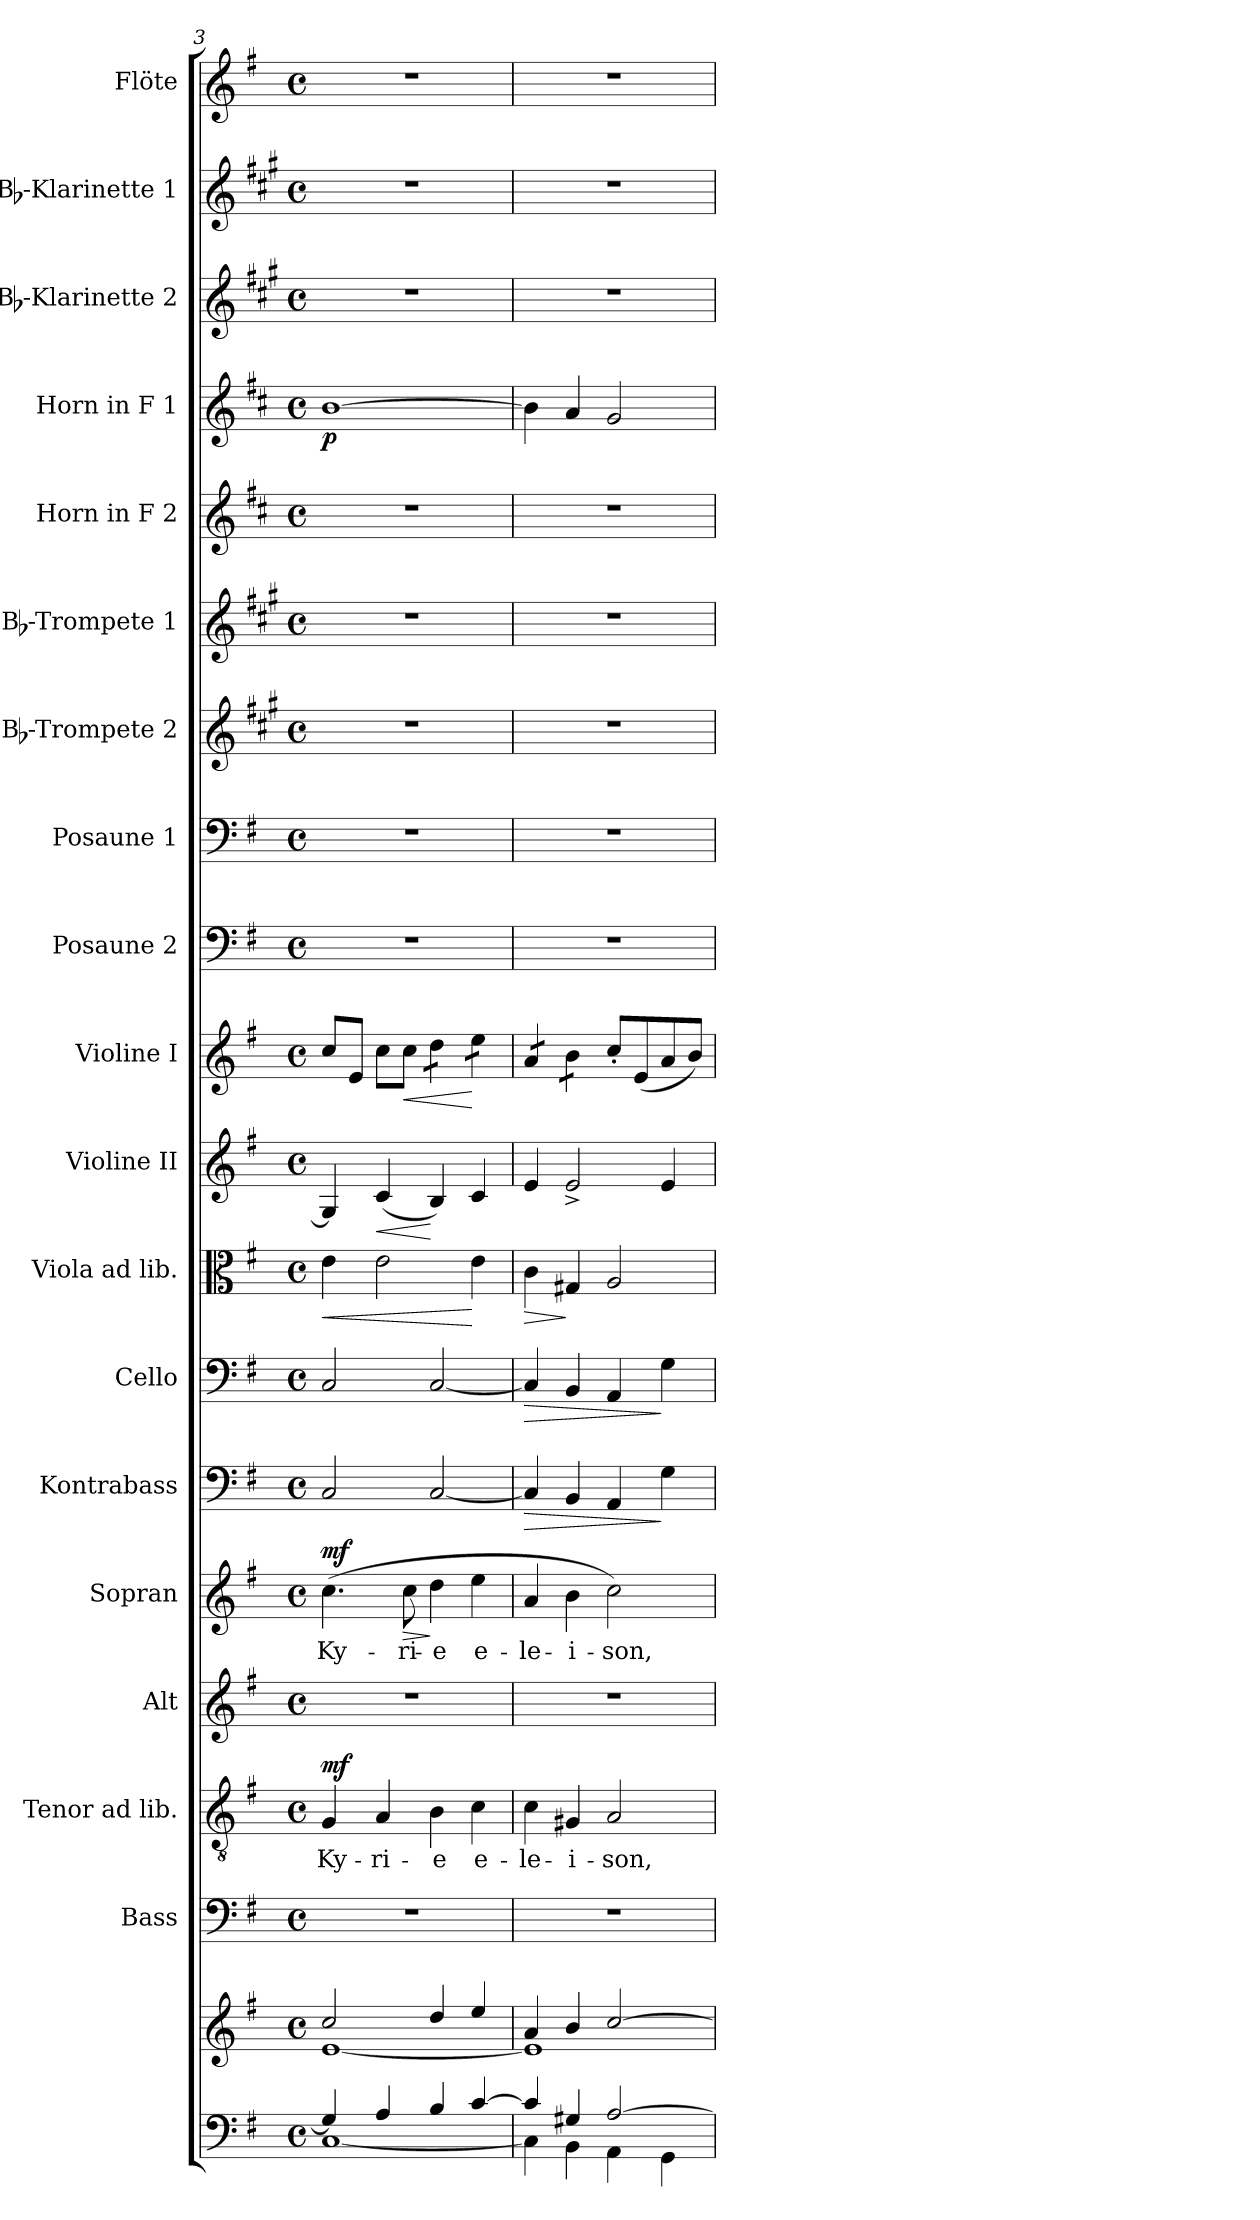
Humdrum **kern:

**kern	**kern	**kern	**kern	**text	**dynam	**kern	**kern	**text	**dynam	**kern	**dynam	**kern	**dynam	**kern	**dynam	**kern	**dynam	**kern	**dynam	**kern	**kern	**kern	**kern	**kern	**kern	**dynam	**kern	**kern	**kern
*part19	*part19	*part18	*part17	*part17	*part17	*part16	*part15	*part15	*part15	*part14	*part14	*part13	*part13	*part12	*part12	*part11	*part11	*part10	*part10	*part9	*part8	*part7	*part6	*part5	*part4	*part4	*part3	*part2	*part1
*staff20	*staff19	*staff18	*staff17	*staff17	*staff17	*staff16	*staff15	*staff15	*staff15	*staff14	*staff14	*staff13	*staff13	*staff12	*staff12	*staff11	*staff11	*staff10	*staff10	*staff9	*staff8	*staff7	*staff6	*staff5	*staff4	*staff4	*staff3	*staff2	*staff1
*	*	*I"Bass	*I"Tenor ad lib.	*	*	*I"Alt	*I"Sopran	*	*	*I"Kontrabass	*	*I"Cello	*	*I"Viola ad lib.	*	*I"Violine II	*	*I"Violine I	*	*I"Posaune 2	*I"Posaune 1	*I"Bb-Trompete 2	*I"Bb-Trompete 1	*I"Horn in F 2	*I"Horn in F 1	*	*I"Bb-Klarinette 2	*I"Bb-Klarinette 1	*I"Flöte
*	*	*I'B.	*I'T.	*	*	*I'A.	*I'S.	*	*	*I'Kb.	*	*	*	*I'Vla.	*	*I'Vl. II	*	*I'Vl. I	*	*I'Pos. 2	*I'Pos. 1	*I'Bb Trp. 2	*I'Bb Trp. 1	*	*	*	*I'Bb Kl. 2	*I'Bb Kl. 1	*I'Fl.
*clefF4	*clefG2	*clefF4	*clefGv2	*	*	*clefG2	*clefG2	*	*	*clefF4	*	*clefF4	*	*clefC3	*	*clefG2	*	*clefG2	*	*clefF4	*clefF4	*clefG2	*clefG2	*clefG2	*clefG2	*	*clefG2	*clefG2	*clefG2
*	*	*	*	*	*	*	*	*	*	*ITrd7c12	*	*	*	*	*	*	*	*	*	*	*	*ITrd1c2	*ITrd1c2	*ITrd4c7	*ITrd4c7	*	*ITrd1c2	*ITrd1c2	*
*k[f#]	*k[f#]	*k[f#]	*k[f#]	*	*	*k[f#]	*k[f#]	*	*	*k[f#]	*	*k[f#]	*	*k[f#]	*	*k[f#]	*	*k[f#]	*	*k[f#]	*k[f#]	*k[f#]	*k[f#]	*k[f#]	*k[f#]	*	*k[f#]	*k[f#]	*k[f#]
*G:	*G:	*G:	*G:	*	*	*G:	*G:	*	*	*G:	*	*G:	*	*G:	*	*G:	*	*G:	*	*G:	*G:	*G:	*G:	*G:	*G:	*	*G:	*G:	*G:
*M4/4	*M4/4	*M4/4	*M4/4	*	*	*M4/4	*M4/4	*	*	*M4/4	*	*M4/4	*	*M4/4	*	*M4/4	*	*M4/4	*	*M4/4	*M4/4	*M4/4	*M4/4	*M4/4	*M4/4	*	*M4/4	*M4/4	*M4/4
*met(c)	*met(c)	*met(c)	*met(c)	*	*	*met(c)	*met(c)	*	*	*met(c)	*	*met(c)	*	*met(c)	*	*met(c)	*	*met(c)	*	*met(c)	*met(c)	*met(c)	*met(c)	*met(c)	*met(c)	*	*met(c)	*met(c)	*met(c)
=3	=3	=3	=3	=3	=3	=3	=3	=3	=3	=3	=3	=3	=3	=3	=3	=3	=3	=3	=3	=3	=3	=3	=3	=3	=3	=3	=3	=3	=3
*^	*^	*	*	*	*	*	*	*	*	*	*	*	*	*	*	*	*	*	*	*	*	*	*	*	*	*	*	*	*
!	!	!	!	!	!	!LO:LY:b	!LO:DY:a	!	!	!LO:LY:b	!LO:DY:a	!	!	!	!	!	!LO:HP:b	!	!	!	!	!	!	!	!	!	!	!LO:DY:b	!	!	!
4G/]	[<1C	2cc/	[<1e	1r	4G/	Ky-	mf	1r	(>4.cc\	Ky-	mf	2CC/	.	2C/	.	4e\	<	4G/]	.	8cc/L	.	1r	1r	1r	1r	1r	[1e	p	1r	1r	1r
.	.	.	.	.	.	.	.	.	.	.	.	.	.	.	.	.	.	.	.	8e/J	.	.	.	.	.	.	.	.	.	.	.
!	!	!	!	!	!	!LO:LY:b	!	!	!	!	!	!	!	!	!	!	!	!	!LO:HP:b	!	!	!	!	!	!	!	!	!	!	!	!
4A/	.	.	.	.	4A/	-ri-	.	.	.	.	.	.	.	.	.	2e\	.	(<4c/	<	8cc\L	.	.	.	.	.	.	.	.	.	.	.
!	!	!	!	!	!	!	!	!	!	!LO:LY:b	!LO:HP:b	!	!	!	!	!	!	!	!	!	!LO:HP:b	!	!	!	!	!	!	!	!	!	!
.	.	.	.	.	.	.	.	.	8cc\	-ri-	>	.	.	.	.	.	.	.	.	8cc\J	<	.	.	.	.	.	.	.	.	.	.
!	!	!	!	!	!	!LO:LY:b	!	!	!	!LO:LY:b	!	!	!	!	!	!	!	!	!	!	!	!	!	!	!	!	!	!	!	!	!
*	*	*	*	*	*	*	*	*	*	*	*	*	*	*	*	*	*	*	*	*tremolo	*	*	*	*	*	*	*	*	*	*	*
4B/	.	4dd/	.	.	4B\	-e	.	.	4dd\	-e	]	[2CC/	.	[2C/	.	.	.	4B/)	[	8dd\L	.	.	.	.	.	.	.	.	.	.	.
.	.	.	.	.	.	.	.	.	.	.	.	.	.	.	.	.	.	.	.	8dd\J	.	.	.	.	.	.	.	.	.	.	.
!	!	!	!	!	!	!LO:LY:b	!	!	!	!LO:LY:b	!	!	!	!	!	!	!	!	!	!	!	!	!	!	!	!	!	!	!	!	!
[>4c/	.	4ee/	.	.	4c\	e-	.	.	4ee\	e-	.	.	.	.	.	4e\	[	4c/	.	8ee\L	[	.	.	.	.	.	.	.	.	.	.
.	.	.	.	.	.	.	.	.	.	.	.	.	.	.	.	.	.	.	.	8ee\J	.	.	.	.	.	.	.	.	.	.	.
=4	=4	=4	=4	=4	=4	=4	=4	=4	=4	=4	=4	=4	=4	=4	=4	=4	=4	=4	=4	=4	=4	=4	=4	=4	=4	=4	=4	=4	=4	=4	=4
!	!	!	!	!	!	!LO:LY:b	!	!	!	!LO:LY:b	!	!	!LO:HP:b	!	!LO:HP:b	!	!LO:HP:b	!	!	!	!	!	!	!	!	!	!	!	!	!	!
4c/]	4C\]	4a/	1e]	1r	4c\	-le-	.	1r	4a/	-le-	.	4CC/]	>	4C/]	>	4c\	>	4e/	.	8a/L	.	1r	1r	1r	1r	1r	4e\]	.	1r	1r	1r
.	.	.	.	.	.	.	.	.	.	.	.	.	.	.	.	.	.	.	.	8a/J	.	.	.	.	.	.	.	.	.	.	.
!	!	!	!	!	!	!LO:LY:b	!	!	!	!LO:LY:b	!	!	!	!	!	!	!	!	!	!	!	!	!	!	!	!	!	!	!	!	!
4G#X/	4BB\	4b/	.	.	4G#X/	-i-	.	.	4b\	-i-	.	4BBB/	.	4BB/	.	4G#X/	]	2e^</	.	8b\L	.	.	.	.	.	.	4d/	.	.	.	.
.	.	.	.	.	.	.	.	.	.	.	.	.	.	.	.	.	.	.	.	8b\J	.	.	.	.	.	.	.	.	.	.	.
*	*	*	*	*	*	*	*	*	*	*	*	*	*	*	*	*	*	*	*	*Xtremolo	*	*	*	*	*	*	*	*	*	*	*
!	!	!	!	!	!	!LO:LY:b	!	!	!	!LO:LY:b	!	!	!	!	!	!	!	!	!	!	!	!	!	!	!	!	!	!	!	!	!
[>2A/	4AA\	[>2cc/	.	.	2A/	-son,	.	.	2cc\)	-son,	.	4AAA/	.	4AA/	.	2A/	.	.	.	8cc'</L	.	.	.	.	.	.	2c/	.	.	.	.
.	.	.	.	.	.	.	.	.	.	.	.	.	.	.	.	.	.	.	.	(<8e/	.	.	.	.	.	.	.	.	.	.	.
.	4GG\	.	.	.	.	.	.	.	.	.	.	4GG\	]	4G\	]	.	.	4e/	.	8a/	.	.	.	.	.	.	.	.	.	.	.
.	.	.	.	.	.	.	.	.	.	.	.	.	.	.	.	.	.	.	.	8b/J)	.	.	.	.	.	.	.	.	.	.	.
*v	*v	*	*	*	*	*	*	*	*	*	*	*	*	*	*	*	*	*	*	*	*	*	*	*	*	*	*	*	*	*	*
*	*v	*v	*	*	*	*	*	*	*	*	*	*	*	*	*	*	*	*	*	*	*	*	*	*	*	*	*	*	*	*
=	=	=	=	=	=	=	=	=	=	=	=	=	=	=	=	=	=	=	=	=	=	=	=	=	=	=	=	=	=
*-	*-	*-	*-	*-	*-	*-	*-	*-	*-	*-	*-	*-	*-	*-	*-	*-	*-	*-	*-	*-	*-	*-	*-	*-	*-	*-	*-	*-	*-
